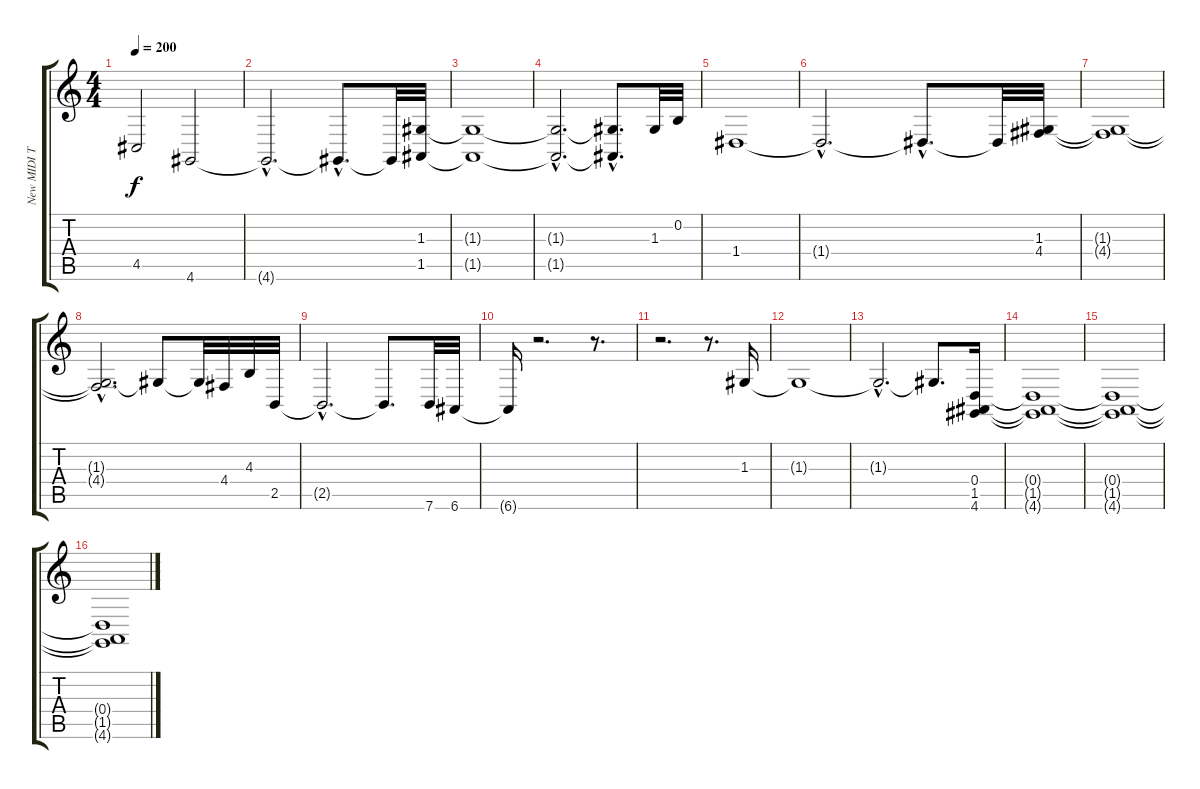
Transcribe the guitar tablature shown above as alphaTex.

\track ("New MIDI Track" "New MIDI T") {instrument choiraahs}
\staff {score tabs}
\tuning (E4 B3 G3 D3 A2 E2) {hide}
\ts (4 4)
\tempo 200
\clef g2
\ks c
4.5{t}.2{dy f} 4.6.2 |
4.6{hac t}.2{d} 4.6{hac t}.8{d} 4.6{t}.32 (1.3 1.5).32 |
(1.3{t} 1.5{t}).1 |
(1.3{hac t} 1.5{hac t}).2{d} (1.3{hac t} 1.5{t}).8{d} 1.3.32 0.2.32 |
1.4.1 |
1.4{hac t}.2{d} 1.4{hac t}.8{d} 1.4{t}.32 (1.3 4.4).32 |
(1.3{t} 4.4{t}).1 |
(1.3{hac t} 4.4{t}).2{d} 1.3{t}.8 1.3{t}.32 4.4.32 4.3.32 2.5.32 |
2.5{hac t}.2{d} 2.5{t}.8{d} 7.6.32 6.6.32 |
6.6{t}.16 r.2{d} r.8{d} |
r.2{d} r.8{d} 1.3.16 |
1.3{t}.1 |
1.3{hac t}.2{d} 1.3{t}.8{d} (0.4 1.5 4.6).16 |
(0.4{t} 1.5{t} 4.6{t}).1 |
(0.4{t} 1.5{t} 4.6{t}).1 |
(0.4{t} 1.5{t} 4.6{t}).1
